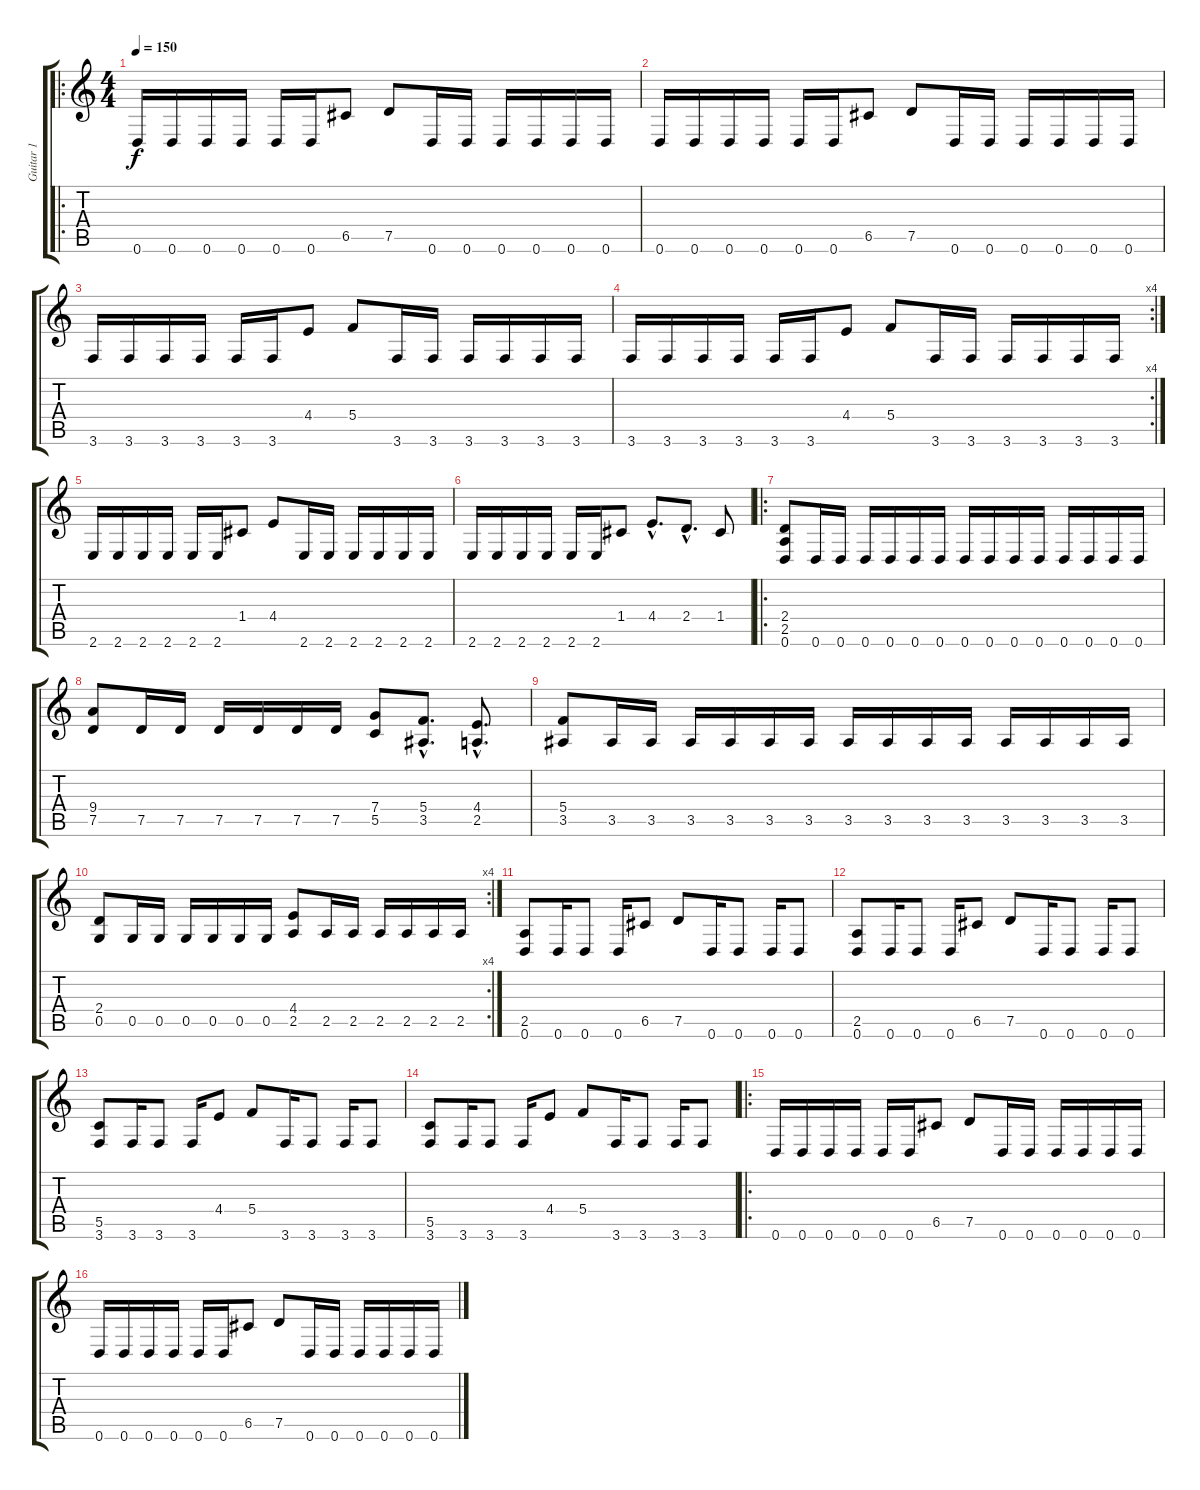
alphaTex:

\track ("Guitar 1" "Guitar 1") {instrument distortionguitar}
\staff {score tabs}
\tuning (D4 A3 F3 C3 G2 D2) {hide}
\ro
\ts (4 4)
\tempo 150
\clef g2
\ks c
0.6.16{dy f} 0.6.16 0.6.16 0.6.16 0.6.16 0.6.16 6.5.8 7.5.8 0.6.16 0.6.16 0.6.16 0.6.16 0.6.16 0.6.16 |
0.6.16 0.6.16 0.6.16 0.6.16 0.6.16 0.6.16 6.5.8 7.5.8 0.6.16 0.6.16 0.6.16 0.6.16 0.6.16 0.6.16 |
3.6.16 3.6.16 3.6.16 3.6.16 3.6.16 3.6.16 4.4.8 5.4.8 3.6.16 3.6.16 3.6.16 3.6.16 3.6.16 3.6.16 |
\rc 4
3.6.16 3.6.16 3.6.16 3.6.16 3.6.16 3.6.16 4.4.8 5.4.8 3.6.16 3.6.16 3.6.16 3.6.16 3.6.16 3.6.16 |
2.6.16 2.6.16 2.6.16 2.6.16 2.6.16 2.6.16 1.4.8 4.4.8 2.6.16 2.6.16 2.6.16 2.6.16 2.6.16 2.6.16 |
2.6.16 2.6.16 2.6.16 2.6.16 2.6.16 2.6.16 1.4.8 4.4{hac}.8{d} 2.4{hac}.8{d} 1.4.8 |
\ro
(2.4 2.5 0.6).8 0.6.16 0.6.16 0.6.16 0.6.16 0.6.16 0.6.16 0.6.16 0.6.16 0.6.16 0.6.16 0.6.16 0.6.16 0.6.16 0.6.16 |
(9.4 7.5).8 7.5.16 7.5.16 7.5.16 7.5.16 7.5.16 7.5.16 (7.4 5.5).8 (5.4{hac} 3.5{hac}).8{d} (4.4{hac} 2.5{hac}).8{d} |
(5.4 3.5).8 3.5.16 3.5.16 3.5.16 3.5.16 3.5.16 3.5.16 3.5.16 3.5.16 3.5.16 3.5.16 3.5.16 3.5.16 3.5.16 3.5.16 |
\rc 4
(2.4 0.5).8 0.5.16 0.5.16 0.5.16 0.5.16 0.5.16 0.5.16 (4.4 2.5).8 2.5.16 2.5.16 2.5.16 2.5.16 2.5.16 2.5.16 |
(2.5 0.6).8 0.6.16 0.6.8 0.6.16 6.5.8 7.5.8 0.6.16 0.6.8 0.6.16 0.6.8 |
(2.5 0.6).8 0.6.16 0.6.8 0.6.16 6.5.8 7.5.8 0.6.16 0.6.8 0.6.16 0.6.8 |
(5.5 3.6).8 3.6.16 3.6.8 3.6.16 4.4.8 5.4.8 3.6.16 3.6.8 3.6.16 3.6.8 |
(5.5 3.6).8 3.6.16 3.6.8 3.6.16 4.4.8 5.4.8 3.6.16 3.6.8 3.6.16 3.6.8 |
\ro
0.6.16 0.6.16 0.6.16 0.6.16 0.6.16 0.6.16 6.5.8 7.5.8 0.6.16 0.6.16 0.6.16 0.6.16 0.6.16 0.6.16 |
0.6.16 0.6.16 0.6.16 0.6.16 0.6.16 0.6.16 6.5.8 7.5.8 0.6.16 0.6.16 0.6.16 0.6.16 0.6.16 0.6.16
